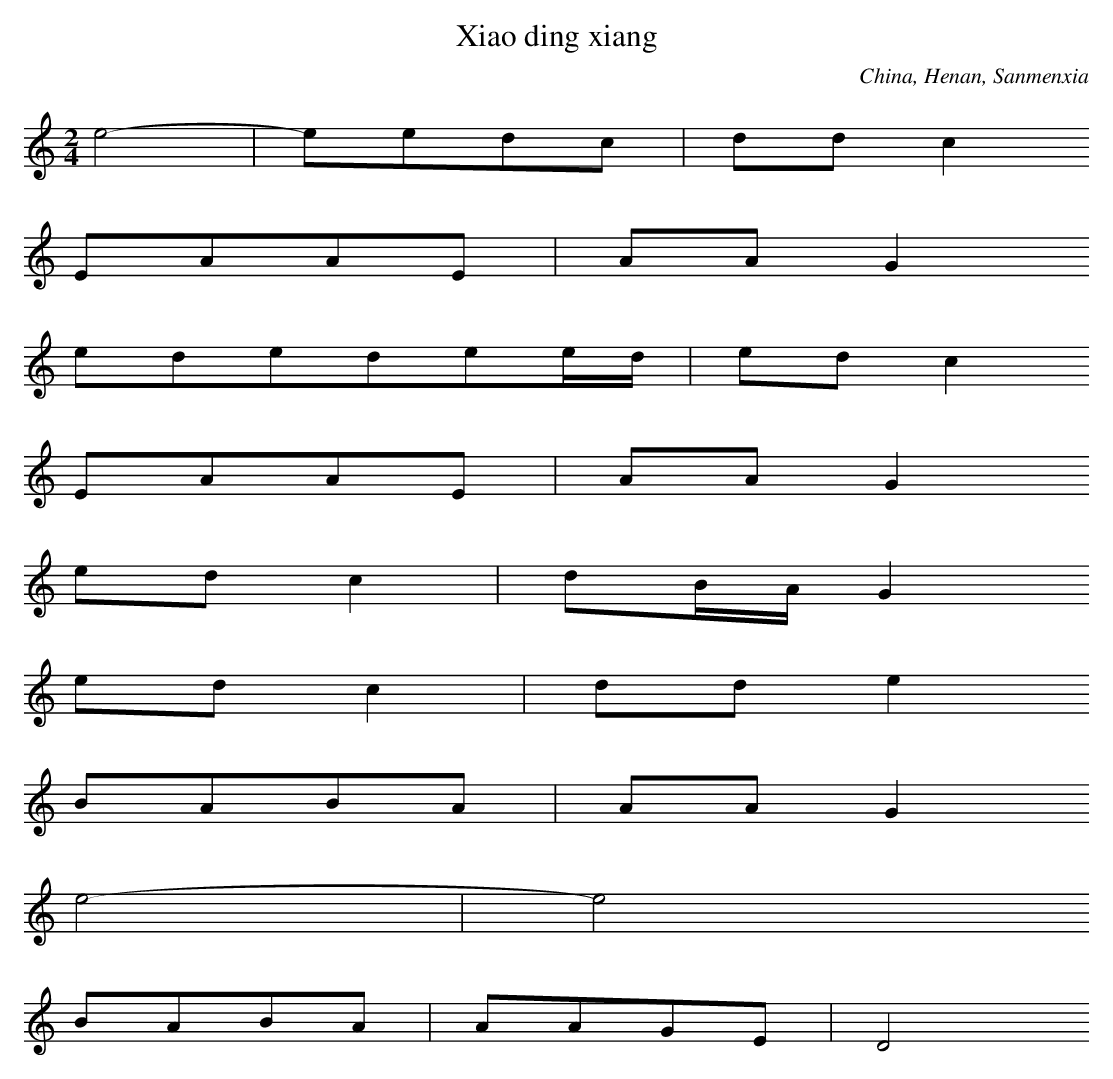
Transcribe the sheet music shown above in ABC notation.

X:1
T: Xiao ding xiang
O: China, Henan, Sanmenxia
M: 2/4
L: 1/16
K: C
e8- | e2e2d2c2 | d2d2c4
E2A2A2E2 | A2A2G4
e2d2e2d2e2ed | e2d2c4
E2A2A2E2 | A2A2G4
e2d2c4 | d2BAG4
e2d2c4 | d2d2e4
B2A2B2A2 | A2A2G4
e8- | e8
B2A2B2A2 | A2A2G2E2 | D8
